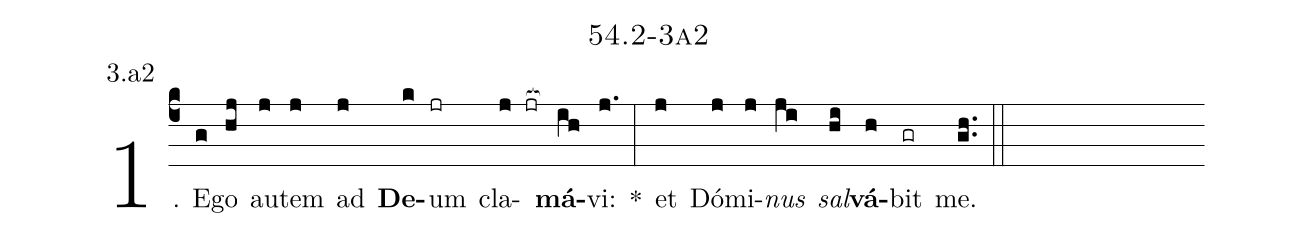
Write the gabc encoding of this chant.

name: 54.2-3a2;
annotation: 3.a2;
%%
(c4)1. E(g)go(hj) au(j)tem(j) ad(j) <b>De</b>(k)um(jr) cla(j jr[ocb:1{])<b>má</b>(ih[ocb:0}])vi:(j.) *(:) et(j) Dó(j)mi(j)<i>nus</i>(ji) <i>sal</i>(hi)<b>vá</b>(h)bit(gr) me.(gh..) (::)


%E(j) u(j) o(ji) u(hi) a(h) e.(gh..) (::)
